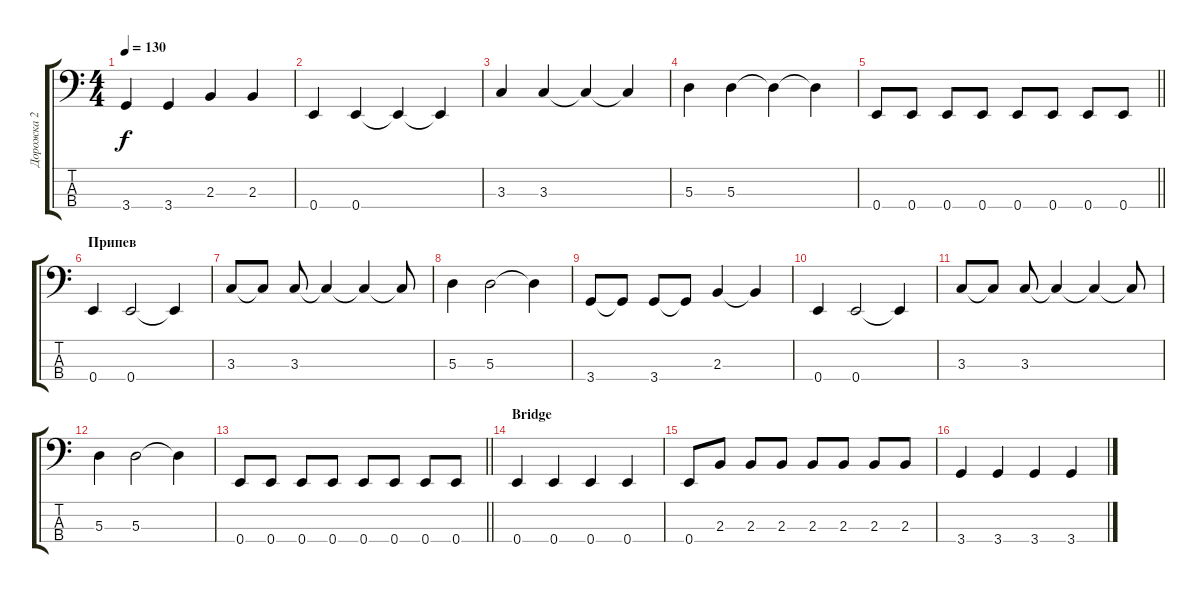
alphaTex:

\track ("Дорожка 2" "Дорожка 2") {instrument electricbassfinger}
\staff {score tabs}
\tuning (G2 D2 A1 E1) {hide}
\ts (4 4)
\tempo 130
\clef f4
\ks c
3.4.4{dy f} 3.4.4 2.3.4 2.3.4 |
0.4.4 0.4.4 0.4{t}.4 0.4{t}.4 |
3.3.4 3.3.4 3.3{t}.4 3.3{t}.4 |
5.3.4 5.3.4 5.3{t}.4 5.3{t}.4 |
\barLineRight lightlight
0.4.8 0.4.8 0.4.8 0.4.8 0.4.8 0.4.8 0.4.8 0.4.8 |
\section ("" "Припев")
0.4.4 0.4.2 0.4{t}.4 |
3.3.8 3.3{t}.8 3.3.8 3.3{t}.4 3.3{t}.4 3.3{t}.8 |
5.3.4 5.3.2 5.3{t}.4 |
3.4.8 3.4{t}.8 3.4.8 3.4{t}.8 2.3.4 2.3{t}.4 |
0.4.4 0.4.2 0.4{t}.4 |
3.3.8 3.3{t}.8 3.3.8 3.3{t}.4 3.3{t}.4 3.3{t}.8 |
5.3.4 5.3.2 5.3{t}.4 |
\barLineRight lightlight
0.4.8 0.4.8 0.4.8 0.4.8 0.4.8 0.4.8 0.4.8 0.4.8 |
\section ("" "Bridge")
0.4.4 0.4.4 0.4.4 0.4.4 |
0.4.8 2.3.8 2.3.8 2.3.8 2.3.8 2.3.8 2.3.8 2.3.8 |
3.4.4 3.4.4 3.4.4 3.4.4
